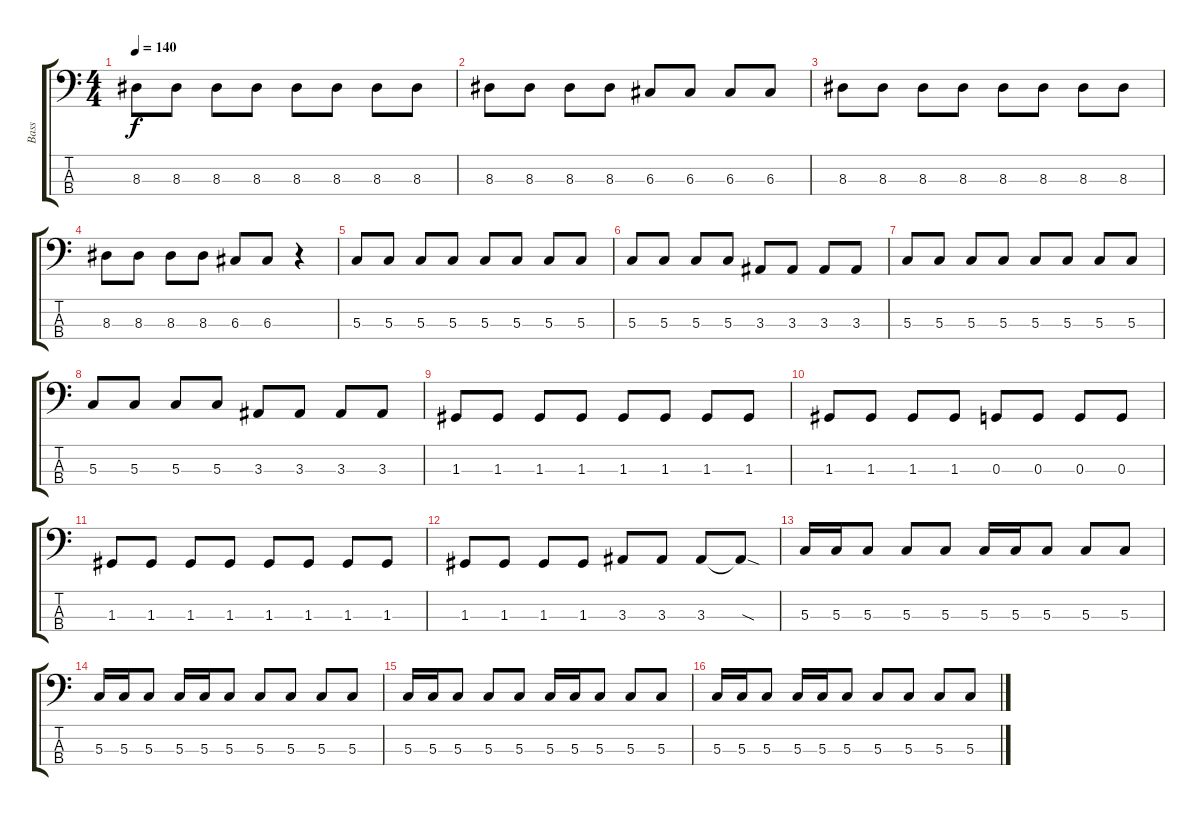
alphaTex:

\track ("Bass" "Bass") {instrument electricbassfinger}
\staff {score tabs}
\tuning (F2 C2 G1 D1) {hide}
\ts (4 4)
\tempo 140
\clef f4
\ks c
8.3.8{dy f} 8.3.8 8.3.8 8.3.8 8.3.8 8.3.8 8.3.8 8.3.8 |
8.3.8 8.3.8 8.3.8 8.3.8 6.3.8 6.3.8 6.3.8 6.3.8 |
8.3.8 8.3.8 8.3.8 8.3.8 8.3.8 8.3.8 8.3.8 8.3.8 |
8.3.8 8.3.8 8.3.8 8.3.8 6.3.8 6.3.8 r.4 |
5.3.8 5.3.8 5.3.8 5.3.8 5.3.8 5.3.8 5.3.8 5.3.8 |
5.3.8 5.3.8 5.3.8 5.3.8 3.3.8 3.3.8 3.3.8 3.3.8 |
5.3.8 5.3.8 5.3.8 5.3.8 5.3.8 5.3.8 5.3.8 5.3.8 |
5.3.8 5.3.8 5.3.8 5.3.8 3.3.8 3.3.8 3.3.8 3.3.8 |
1.3.8 1.3.8 1.3.8 1.3.8 1.3.8 1.3.8 1.3.8 1.3.8 |
1.3.8 1.3.8 1.3.8 1.3.8 0.3.8 0.3.8 0.3.8 0.3.8 |
1.3.8 1.3.8 1.3.8 1.3.8 1.3.8 1.3.8 1.3.8 1.3.8 |
1.3.8 1.3.8 1.3.8 1.3.8 3.3.8 3.3.8 3.3.8 3.3{sod t}.8 |
5.3.16 5.3.16 5.3.8 5.3.8 5.3.8 5.3.16 5.3.16 5.3.8 5.3.8 5.3.8 |
5.3.16 5.3.16 5.3.8 5.3.16 5.3.16 5.3.8 5.3.8 5.3.8 5.3.8 5.3.8 |
5.3.16 5.3.16 5.3.8 5.3.8 5.3.8 5.3.16 5.3.16 5.3.8 5.3.8 5.3.8 |
5.3.16 5.3.16 5.3.8 5.3.16 5.3.16 5.3.8 5.3.8 5.3.8 5.3.8 5.3.8
